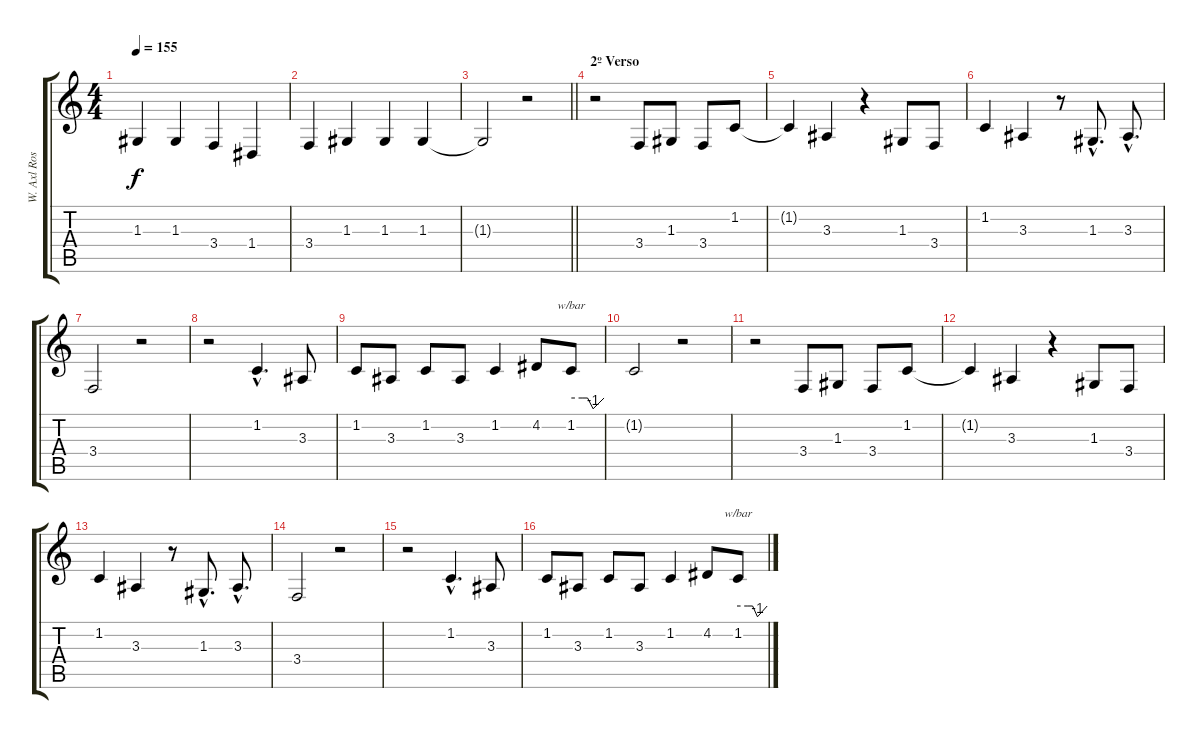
\track ("W. Axl Rose (Vocal) " "W. Axl Ros") {instrument synthvoice}
\staff {score tabs}
\tuning (E4 B3 G3 D3 A2 E2) {hide}
\ts (4 4)
\tempo 155
\clef g2
\ks c
1.3.4{dy f} 1.3.4 3.4.4 1.4.4 |
3.4.4 1.3.4 1.3.4 1.3.4 |
\barLineRight lightlight
1.3{t}.2 r.2 |
\section ("" "2º Verso")
r.2 3.4.8 1.3.8 3.4.8 1.2.8 |
1.2{t}.4 3.3.4 r.4 1.3.8 3.4.8 |
1.2.4 3.3.4 r.8 1.3{hac}.8{d} 3.3{hac}.8{d} |
3.4.2 r.2 |
r.2 1.2{hac}.4{d} 3.3.8 |
1.2.8 3.3.8 1.2.8 3.3.8 1.2.4 4.2.8 1.2.8{tbe (custom default 0 0 20 0 30 0 40 -4 60 0)} |
1.2{t}.2 r.2 |
r.2 3.4.8 1.3.8 3.4.8 1.2.8 |
1.2{t}.4 3.3.4 r.4 1.3.8 3.4.8 |
1.2.4 3.3.4 r.8 1.3{hac}.8{d} 3.3{hac}.8{d} |
3.4.2 r.2 |
r.2 1.2{hac}.4{d} 3.3.8 |
1.2.8 3.3.8 1.2.8 3.3.8 1.2.4 4.2.8 1.2.8{tbe (custom default 0 0 20 0 30 0 40 -4 60 0)}
